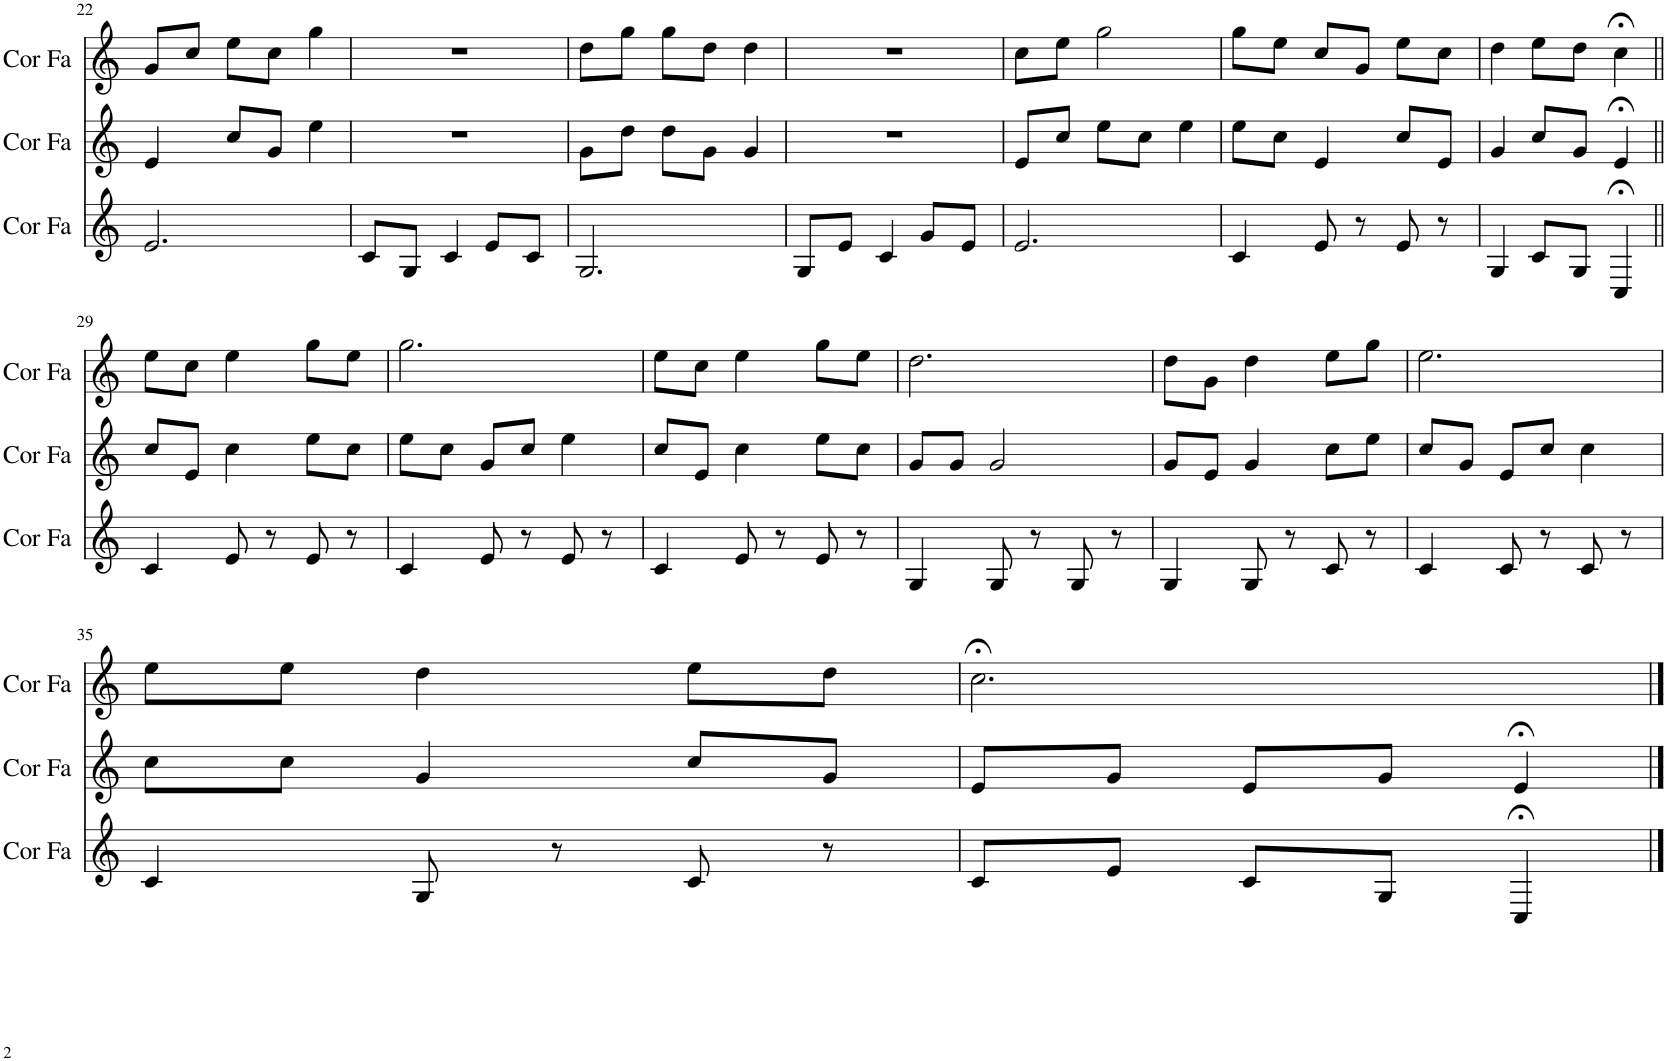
**kern	**kern	**kern
*part3	*part2	*part1
*staff3	*staff2	*staff1
*I"Cor en Fa	*I"Cor en Fa	*I"Cor en Fa
*I'Cor Fa	*I'Cor Fa	*I'Cor Fa
!!LO:PB:g=z
*clefG2	*clefG2	*clefG2
*Trd4c7	*Trd4c7	*Trd4c7
*k[]	*k[]	*k[]
*M3/4	*M3/4	*M3/4
=22	=22	=22
2.e/	4e/	8g/L
.	.	8cc/J
.	8cc/L	8ee\L
.	8g/J	8cc\J
.	4ee\	4gg\
=23	=23	=23
8c/L	2.r	2.r
8G/J	.	.
4c/	.	.
8e/L	.	.
8c/J	.	.
=24	=24	=24
2.G/	8g\L	8dd\L
.	8dd\J	8gg\J
.	8dd\L	8gg\L
.	8g\J	8dd\J
.	4g/	4dd\
=25	=25	=25
8G/L	2.r	2.r
8e/J	.	.
4c/	.	.
8g/L	.	.
8e/J	.	.
=26	=26	=26
2.e/	8e/L	8cc\L
.	8cc/J	8ee\J
.	8ee\L	2gg\
.	8cc\J	.
.	4ee\	.
=27	=27	=27
4c/	8ee\L	8gg\L
.	8cc\J	8ee\J
8e/	4e/	8cc/L
8r	.	8g/J
8e/	8cc/L	8ee\L
8r	8e/J	8cc\J
=28	=28	=28
4G/	4g/	4dd\
8c/L	8cc/L	8ee\L
8G/J	8g/J	8dd\J
4C;</	4e;</	4cc;<\
!!LO:LB:g=z
=29||	=29||	=29||
4c/	8cc/L	8ee\L
.	8e/J	8cc\J
8e/	4cc\	4ee\
8r	.	.
8e/	8ee\L	8gg\L
8r	8cc\J	8ee\J
=30	=30	=30
4c/	8ee\L	2.gg\
.	8cc\J	.
8e/	8g/L	.
8r	8cc/J	.
8e/	4ee\	.
8r	.	.
=31	=31	=31
4c/	8cc/L	8ee\L
.	8e/J	8cc\J
8e/	4cc\	4ee\
8r	.	.
8e/	8ee\L	8gg\L
8r	8cc\J	8ee\J
=32	=32	=32
4G/	8g/L	2.dd\
.	8g/J	.
8G/	2g/	.
8r	.	.
8G/	.	.
8r	.	.
=33	=33	=33
4G/	8g/L	8dd\L
.	8e/J	8g\J
8G/	4g/	4dd\
8r	.	.
8c/	8cc\L	8ee\L
8r	8ee\J	8gg\J
=34	=34	=34
4c/	8cc/L	2.ee\
.	8g/J	.
8c/	8e/L	.
8r	8cc/J	.
8c/	4cc\	.
8r	.	.
!!LO:LB:g=z
=35	=35	=35
4c/	8cc\L	8ee\L
.	8cc\J	8ee\J
8G/	4g/	4dd\
8r	.	.
8c/	8cc/L	8ee\L
8r	8g/J	8dd\J
=36	=36	=36
8c/L	8e/L	2.cc;<\
8e/J	8g/J	.
8c/L	8e/L	.
8G/J	8g/J	.
4C;</	4e;</	.
==	==	==
*-	*-	*-
